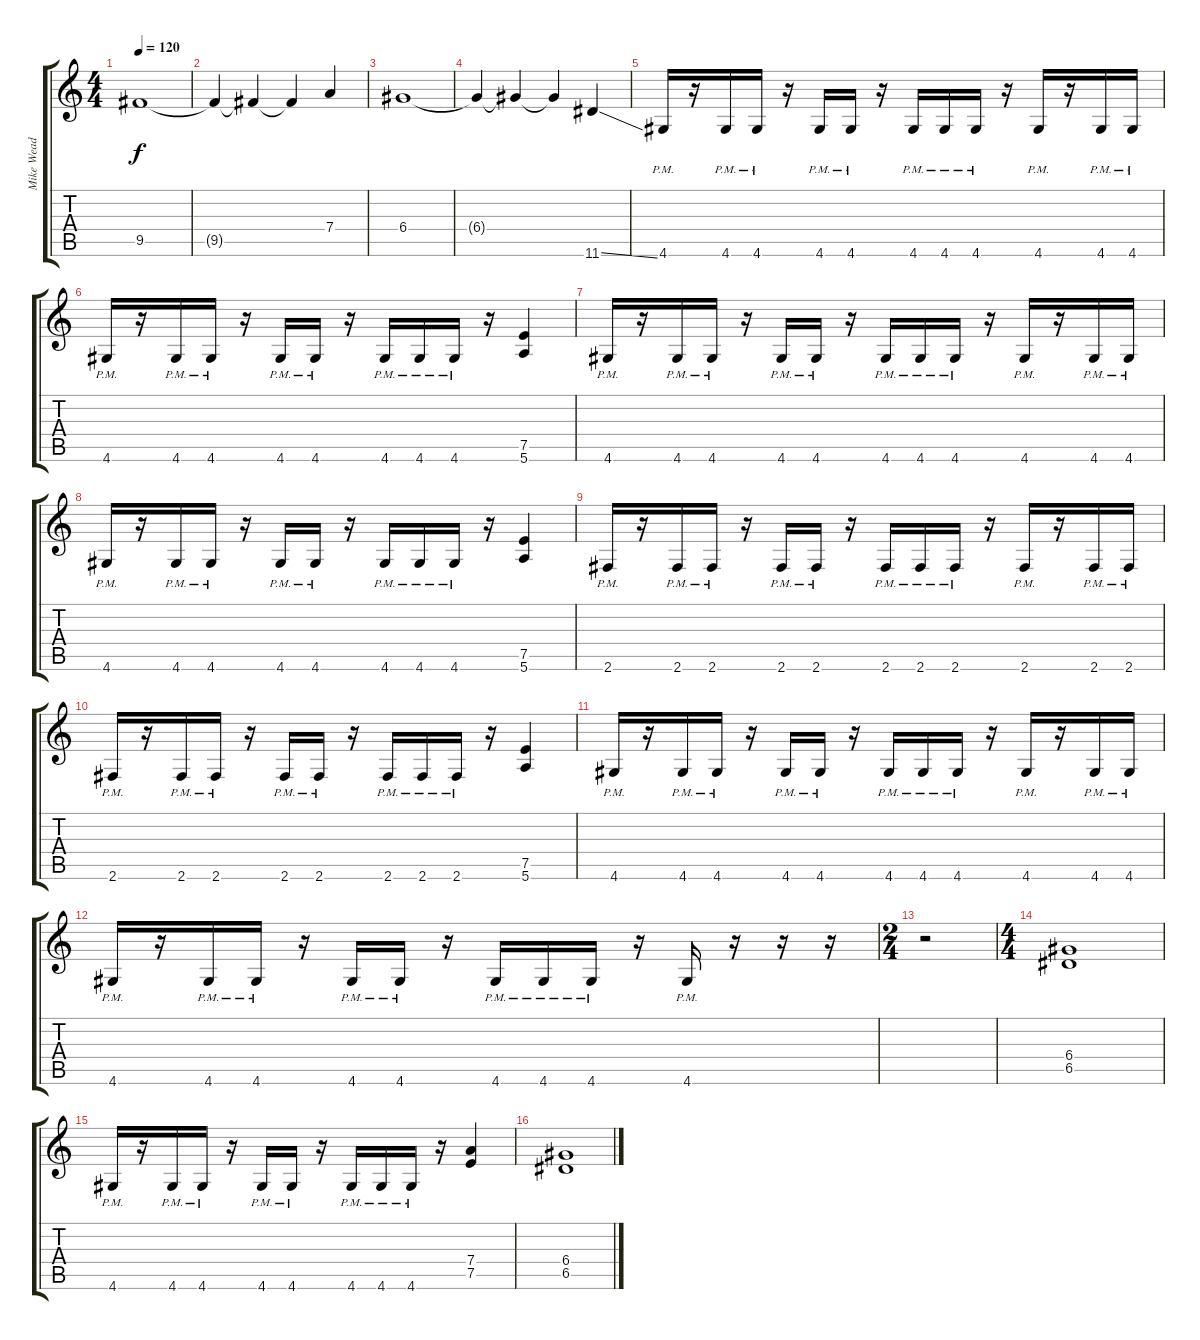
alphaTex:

\track ("Mike Wead" "Mike Wead") {instrument distortionguitar}
\staff {score tabs}
\tuning (E4 B3 G3 D3 A2 E2) {hide}
\ts (4 4)
\tempo 120
\clef g2
\ks c
9.5.1{dy f} |
9.5{t}.4 9.5{t}.4 9.5{t}.4 7.4.4 |
6.4.1 |
6.4{t}.4 6.4{t}.4 6.4{t}.4 11.6{ss}.4 |
4.6{pm}.16 r.16 4.6{pm}.16 4.6{pm}.16 r.16 4.6{pm}.16 4.6{pm}.16 r.16 4.6{pm}.16 4.6{pm}.16 4.6{pm}.16 r.16 4.6{pm}.16 r.16 4.6{pm}.16 4.6{pm}.16 |
4.6{pm}.16 r.16 4.6{pm}.16 4.6{pm}.16 r.16 4.6{pm}.16 4.6{pm}.16 r.16 4.6{pm}.16 4.6{pm}.16 4.6{pm}.16 r.16 (7.5 5.6).4 |
4.6{pm}.16 r.16 4.6{pm}.16 4.6{pm}.16 r.16 4.6{pm}.16 4.6{pm}.16 r.16 4.6{pm}.16 4.6{pm}.16 4.6{pm}.16 r.16 4.6{pm}.16 r.16 4.6{pm}.16 4.6{pm}.16 |
4.6{pm}.16 r.16 4.6{pm}.16 4.6{pm}.16 r.16 4.6{pm}.16 4.6{pm}.16 r.16 4.6{pm}.16 4.6{pm}.16 4.6{pm}.16 r.16 (7.5 5.6).4 |
2.6{pm}.16 r.16 2.6{pm}.16 2.6{pm}.16 r.16 2.6{pm}.16 2.6{pm}.16 r.16 2.6{pm}.16 2.6{pm}.16 2.6{pm}.16 r.16 2.6{pm}.16 r.16 2.6{pm}.16 2.6{pm}.16 |
2.6{pm}.16 r.16 2.6{pm}.16 2.6{pm}.16 r.16 2.6{pm}.16 2.6{pm}.16 r.16 2.6{pm}.16 2.6{pm}.16 2.6{pm}.16 r.16 (7.5 5.6).4 |
4.6{pm}.16 r.16 4.6{pm}.16 4.6{pm}.16 r.16 4.6{pm}.16 4.6{pm}.16 r.16 4.6{pm}.16 4.6{pm}.16 4.6{pm}.16 r.16 4.6{pm}.16 r.16 4.6{pm}.16 4.6{pm}.16 |
4.6{pm}.16 r.16 4.6{pm}.16 4.6{pm}.16 r.16 4.6{pm}.16 4.6{pm}.16 r.16 4.6{pm}.16 4.6{pm}.16 4.6{pm}.16 r.16 4.6{pm}.16 r.16 r.16 r.16 |
\ts (2 4)
r.2 |
\ts (4 4)
(6.4 6.5).1 |
4.6{pm}.16 r.16 4.6{pm}.16 4.6{pm}.16 r.16 4.6{pm}.16 4.6{pm}.16 r.16 4.6{pm}.16 4.6{pm}.16 4.6{pm}.16 r.16 (7.4 7.5).4 |
(6.4 6.5).1
